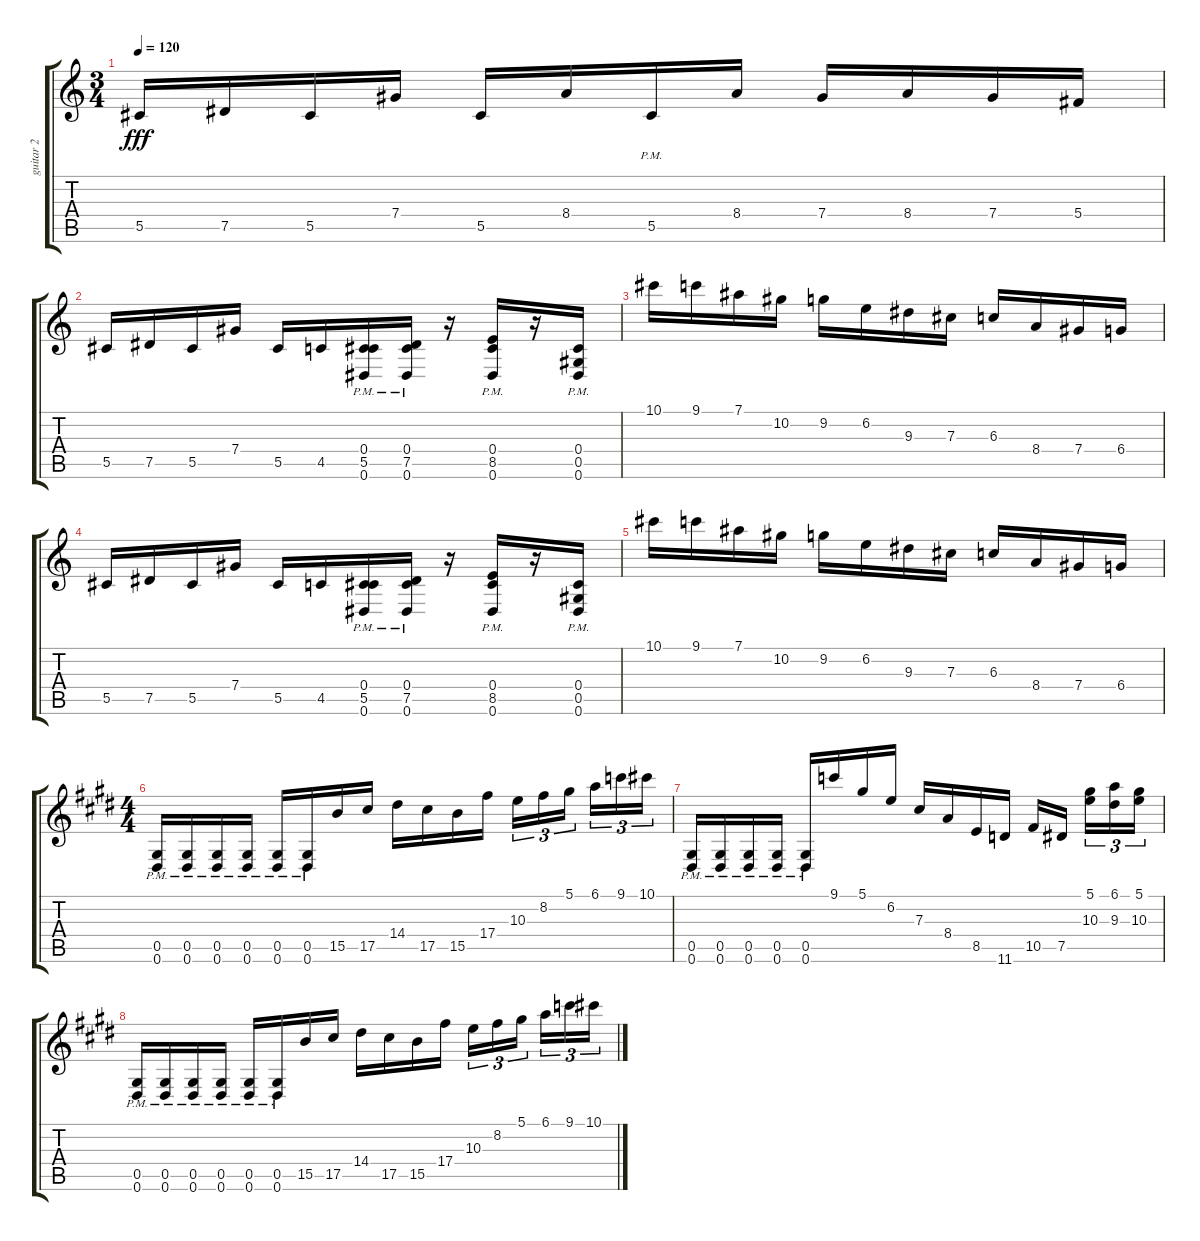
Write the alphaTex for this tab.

\track ("guitar 2" "guitar 2") {instrument distortionguitar}
\staff {score tabs}
\tuning (Eb4 Bb3 Gb3 Db3 Ab2 Eb2) {hide}
\ts (3 4)
\tempo 120
\clef g2
\ks c
5.5.16{dy fff} 7.5.16 5.5.16 7.4.16 5.5.16 8.4.16 5.5{pm}.16 8.4.16 7.4.16 8.4.16 7.4.16 5.4.16 |
5.5.16 7.5.16 5.5.16 7.4.16 5.5.16 4.5.16 (0.4{pm} 5.5{pm} 0.6{pm}).16 (0.4{pm} 7.5{pm} 0.6{pm}).16 r.16 (0.4{pm} 8.5{pm} 0.6{pm}).16 r.16 (0.4{pm} 0.5{pm} 0.6{pm}).16 |
10.1.16 9.1.16 7.1.16 10.2.16 9.2.16 6.2.16 9.3.16 7.3.16 6.3.16 8.4.16 7.4.16 6.4.16 |
5.5.16 7.5.16 5.5.16 7.4.16 5.5.16 4.5.16 (0.4{pm} 5.5{pm} 0.6{pm}).16 (0.4{pm} 7.5{pm} 0.6{pm}).16 r.16 (0.4{pm} 8.5{pm} 0.6{pm}).16 r.16 (0.4{pm} 0.5{pm} 0.6{pm}).16 |
10.1.16 9.1.16 7.1.16 10.2.16 9.2.16 6.2.16 9.3.16 7.3.16 6.3.16 8.4.16 7.4.16 6.4.16 |
\ts (4 4)
\ks e
(0.5{pm} 0.6{pm}).16 (0.5{pm} 0.6{pm}).16 (0.5{pm} 0.6{pm}).16 (0.5{pm} 0.6{pm}).16 (0.5{pm} 0.6{pm}).16 (0.5{pm} 0.6{pm}).16 15.5.16 17.5.16 14.4.16 17.5.16 15.5.16 17.4.16 10.3.16{tu (3 2)} 8.2.16{tu (3 2)} 5.1.16{tu (3 2) beam splitsecondary} 6.1.16{tu (3 2)} 9.1.16{tu (3 2)} 10.1.16{tu (3 2)} |
(0.5{pm} 0.6{pm}).16 (0.5{pm} 0.6{pm}).16 (0.5{pm} 0.6{pm}).16 (0.5{pm} 0.6{pm}).16 (0.5{pm} 0.6{pm}).16 9.1.16 5.1.16 6.2.16 7.3.16 8.4.16 8.5.16 11.6.16 10.5.16 7.5.16{beam splitsecondary} (5.1 10.3).16{tu (3 2)} (6.1 9.3).16{tu (3 2)} (5.1 10.3).16{tu (3 2)} |
(0.5{pm} 0.6{pm}).16 (0.5{pm} 0.6{pm}).16 (0.5{pm} 0.6{pm}).16 (0.5{pm} 0.6{pm}).16 (0.5{pm} 0.6{pm}).16 (0.5{pm} 0.6{pm}).16 15.5.16 17.5.16 14.4.16 17.5.16 15.5.16 17.4.16 10.3.16{tu (3 2)} 8.2.16{tu (3 2)} 5.1.16{tu (3 2) beam splitsecondary} 6.1.16{tu (3 2)} 9.1.16{tu (3 2)} 10.1.16{tu (3 2)}
